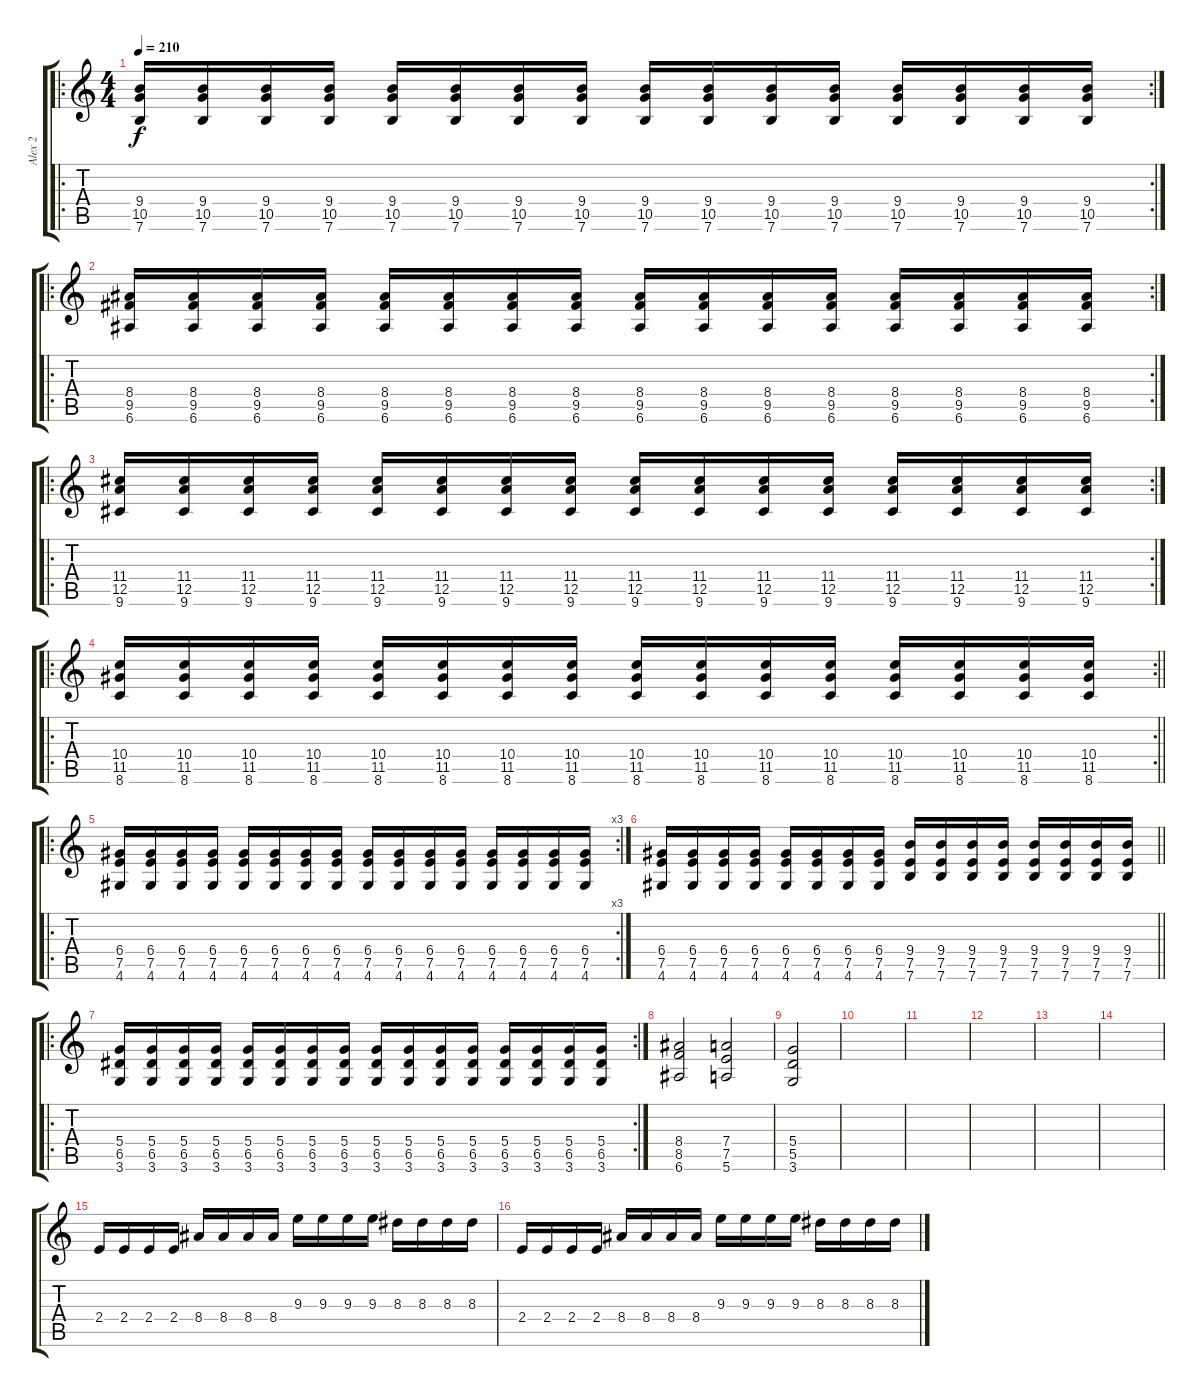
\track ("Alex 2" "Alex 2") {instrument overdrivenguitar}
\staff {score tabs}
\tuning (E4 B3 G3 D3 A2 E2) {hide}
\ro
\rc 2
\ts (4 4)
\tempo 210
\clef g2
\ks c
(9.4 10.5 7.6).16{dy f} (9.4 10.5 7.6).16 (9.4 10.5 7.6).16 (9.4 10.5 7.6).16 (9.4 10.5 7.6).16 (9.4 10.5 7.6).16 (9.4 10.5 7.6).16 (9.4 10.5 7.6).16 (9.4 10.5 7.6).16 (9.4 10.5 7.6).16 (9.4 10.5 7.6).16 (9.4 10.5 7.6).16 (9.4 10.5 7.6).16 (9.4 10.5 7.6).16 (9.4 10.5 7.6).16 (9.4 10.5 7.6).16 |
\ro
\rc 2
(8.4 9.5 6.6).16 (8.4 9.5 6.6).16 (8.4 9.5 6.6).16 (8.4 9.5 6.6).16 (8.4 9.5 6.6).16 (8.4 9.5 6.6).16 (8.4 9.5 6.6).16 (8.4 9.5 6.6).16 (8.4 9.5 6.6).16 (8.4 9.5 6.6).16 (8.4 9.5 6.6).16 (8.4 9.5 6.6).16 (8.4 9.5 6.6).16 (8.4 9.5 6.6).16 (8.4 9.5 6.6).16 (8.4 9.5 6.6).16 |
\ro
\rc 2
(11.4 12.5 9.6).16 (11.4 12.5 9.6).16 (11.4 12.5 9.6).16 (11.4 12.5 9.6).16 (11.4 12.5 9.6).16 (11.4 12.5 9.6).16 (11.4 12.5 9.6).16 (11.4 12.5 9.6).16 (11.4 12.5 9.6).16 (11.4 12.5 9.6).16 (11.4 12.5 9.6).16 (11.4 12.5 9.6).16 (11.4 12.5 9.6).16 (11.4 12.5 9.6).16 (11.4 12.5 9.6).16 (11.4 12.5 9.6).16 |
\ro
\rc 2
\barLineRight lightlight
(10.4 11.5 8.6).16 (10.4 11.5 8.6).16 (10.4 11.5 8.6).16 (10.4 11.5 8.6).16 (10.4 11.5 8.6).16 (10.4 11.5 8.6).16 (10.4 11.5 8.6).16 (10.4 11.5 8.6).16 (10.4 11.5 8.6).16 (10.4 11.5 8.6).16 (10.4 11.5 8.6).16 (10.4 11.5 8.6).16 (10.4 11.5 8.6).16 (10.4 11.5 8.6).16 (10.4 11.5 8.6).16 (10.4 11.5 8.6).16 |
\ro
\rc 3
(6.4 7.5 4.6).16 (6.4 7.5 4.6).16 (6.4 7.5 4.6).16 (6.4 7.5 4.6).16 (6.4 7.5 4.6).16 (6.4 7.5 4.6).16 (6.4 7.5 4.6).16 (6.4 7.5 4.6).16 (6.4 7.5 4.6).16 (6.4 7.5 4.6).16 (6.4 7.5 4.6).16 (6.4 7.5 4.6).16 (6.4 7.5 4.6).16 (6.4 7.5 4.6).16 (6.4 7.5 4.6).16 (6.4 7.5 4.6).16 |
\barLineRight lightlight
(6.4 7.5 4.6).16 (6.4 7.5 4.6).16 (6.4 7.5 4.6).16 (6.4 7.5 4.6).16 (6.4 7.5 4.6).16 (6.4 7.5 4.6).16 (6.4 7.5 4.6).16 (6.4 7.5 4.6).16 (9.4 7.5 7.6).16 (9.4 7.5 7.6).16 (9.4 7.5 7.6).16 (9.4 7.5 7.6).16 (9.4 7.5 7.6).16 (9.4 7.5 7.6).16 (9.4 7.5 7.6).16 (9.4 7.5 7.6).16 |
\ro
\rc 2
(5.4 6.5 3.6).16 (5.4 6.5 3.6).16 (5.4 6.5 3.6).16 (5.4 6.5 3.6).16 (5.4 6.5 3.6).16 (5.4 6.5 3.6).16 (5.4 6.5 3.6).16 (5.4 6.5 3.6).16 (5.4 6.5 3.6).16 (5.4 6.5 3.6).16 (5.4 6.5 3.6).16 (5.4 6.5 3.6).16 (5.4 6.5 3.6).16 (5.4 6.5 3.6).16 (5.4 6.5 3.6).16 (5.4 6.5 3.6).16 |
(8.4 8.5 6.6).2 (7.4 7.5 5.6).2 |
(5.4 5.5 3.6).2 |
|
|
|
|
|
2.4.16 2.4.16 2.4.16 2.4.16 8.4.16 8.4.16 8.4.16 8.4.16 9.3.16 9.3.16 9.3.16 9.3.16 8.3.16 8.3.16 8.3.16 8.3.16 |
2.4.16 2.4.16 2.4.16 2.4.16 8.4.16 8.4.16 8.4.16 8.4.16 9.3.16 9.3.16 9.3.16 9.3.16 8.3.16 8.3.16 8.3.16 8.3.16
